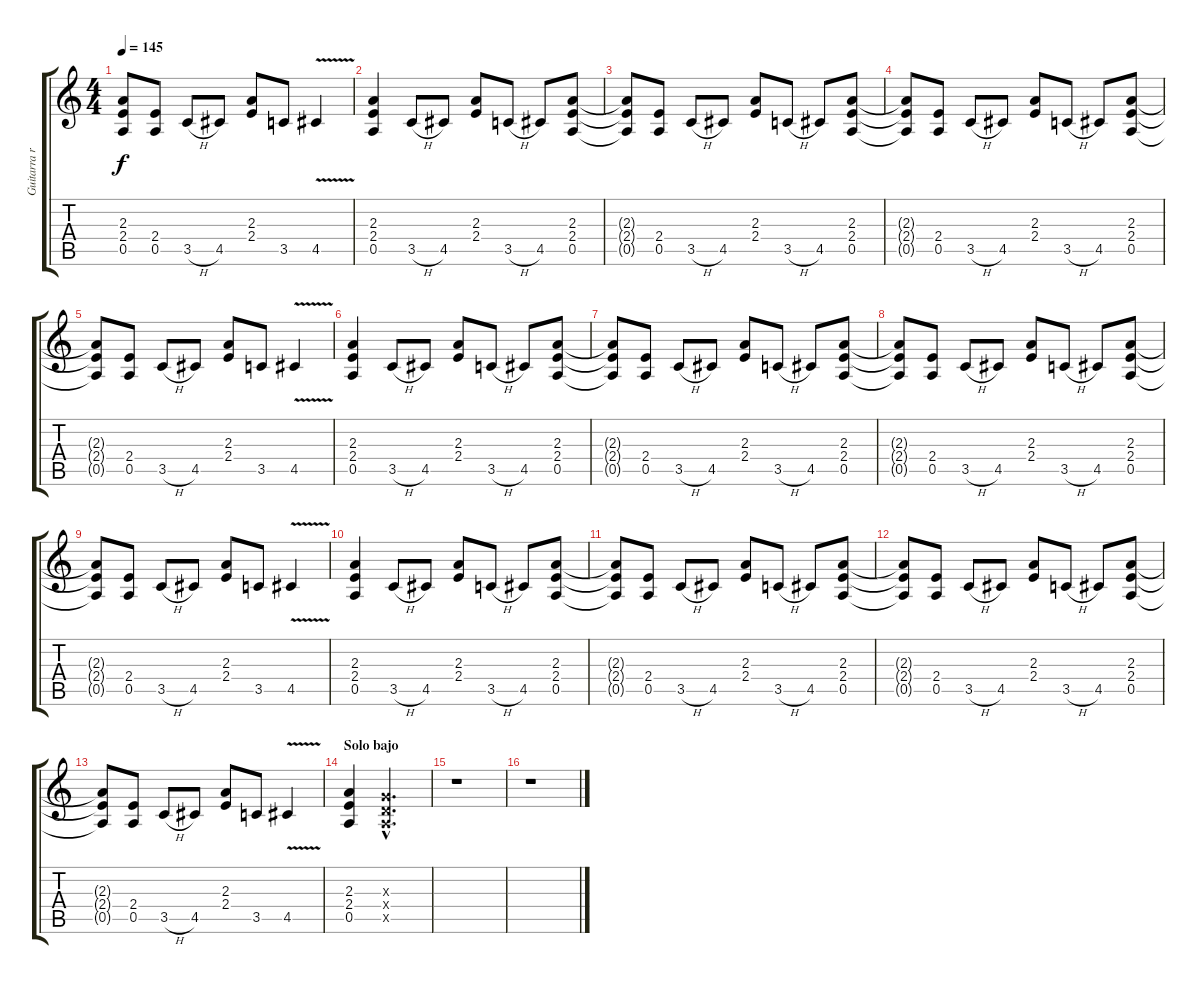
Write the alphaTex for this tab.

\track ("Guitarra rítmica" "Guitarra r") {instrument distortionguitar}
\staff {score tabs}
\tuning (E4 B3 G3 D3 A2 E2) {hide}
\ts (4 4)
\tempo 145
\clef g2
\ks c
(2.3{t} 2.4{t} 0.5{t}).8{dy f} (2.4 0.5).8 3.5{h}.8 4.5.8 (2.3 2.4).8 3.5.8 4.5{v}.4 |
(2.3 2.4 0.5).4 3.5{h}.8 4.5.8 (2.3 2.4).8 3.5{h}.8 4.5.8 (2.3 2.4 0.5).8 |
(2.3{t} 2.4{t} 0.5{t}).8 (2.4 0.5).8 3.5{h}.8 4.5.8 (2.3 2.4).8 3.5{h}.8 4.5.8 (2.3 2.4 0.5).8 |
(2.3{t} 2.4{t} 0.5{t}).8 (2.4 0.5).8 3.5{h}.8 4.5.8 (2.3 2.4).8 3.5{h}.8 4.5.8 (2.3 2.4 0.5).8 |
(2.3{t} 2.4{t} 0.5{t}).8 (2.4 0.5).8 3.5{h}.8 4.5.8 (2.3 2.4).8 3.5.8 4.5{v}.4 |
(2.3 2.4 0.5).4 3.5{h}.8 4.5.8 (2.3 2.4).8 3.5{h}.8 4.5.8 (2.3 2.4 0.5).8 |
(2.3{t} 2.4{t} 0.5{t}).8 (2.4 0.5).8 3.5{h}.8 4.5.8 (2.3 2.4).8 3.5{h}.8 4.5.8 (2.3 2.4 0.5).8 |
(2.3{t} 2.4{t} 0.5{t}).8 (2.4 0.5).8 3.5{h}.8 4.5.8 (2.3 2.4).8 3.5{h}.8 4.5.8 (2.3 2.4 0.5).8 |
(2.3{t} 2.4{t} 0.5{t}).8 (2.4 0.5).8 3.5{h}.8 4.5.8 (2.3 2.4).8 3.5.8 4.5{v}.4 |
(2.3 2.4 0.5).4 3.5{h}.8 4.5.8 (2.3 2.4).8 3.5{h}.8 4.5.8 (2.3 2.4 0.5).8 |
(2.3{t} 2.4{t} 0.5{t}).8 (2.4 0.5).8 3.5{h}.8 4.5.8 (2.3 2.4).8 3.5{h}.8 4.5.8 (2.3 2.4 0.5).8 |
(2.3{t} 2.4{t} 0.5{t}).8 (2.4 0.5).8 3.5{h}.8 4.5.8 (2.3 2.4).8 3.5{h}.8 4.5.8 (2.3 2.4 0.5).8 |
(2.3{t} 2.4{t} 0.5{t}).8 (2.4 0.5).8 3.5{h}.8 4.5.8 (2.3 2.4).8 3.5.8 4.5{v}.4 |
\section ("" "Solo bajo")
(2.3 2.4 0.5).4 (0.3{hac x} 0.4{hac x} 0.5{hac x}).2{d} |
r.1 |
r.1
